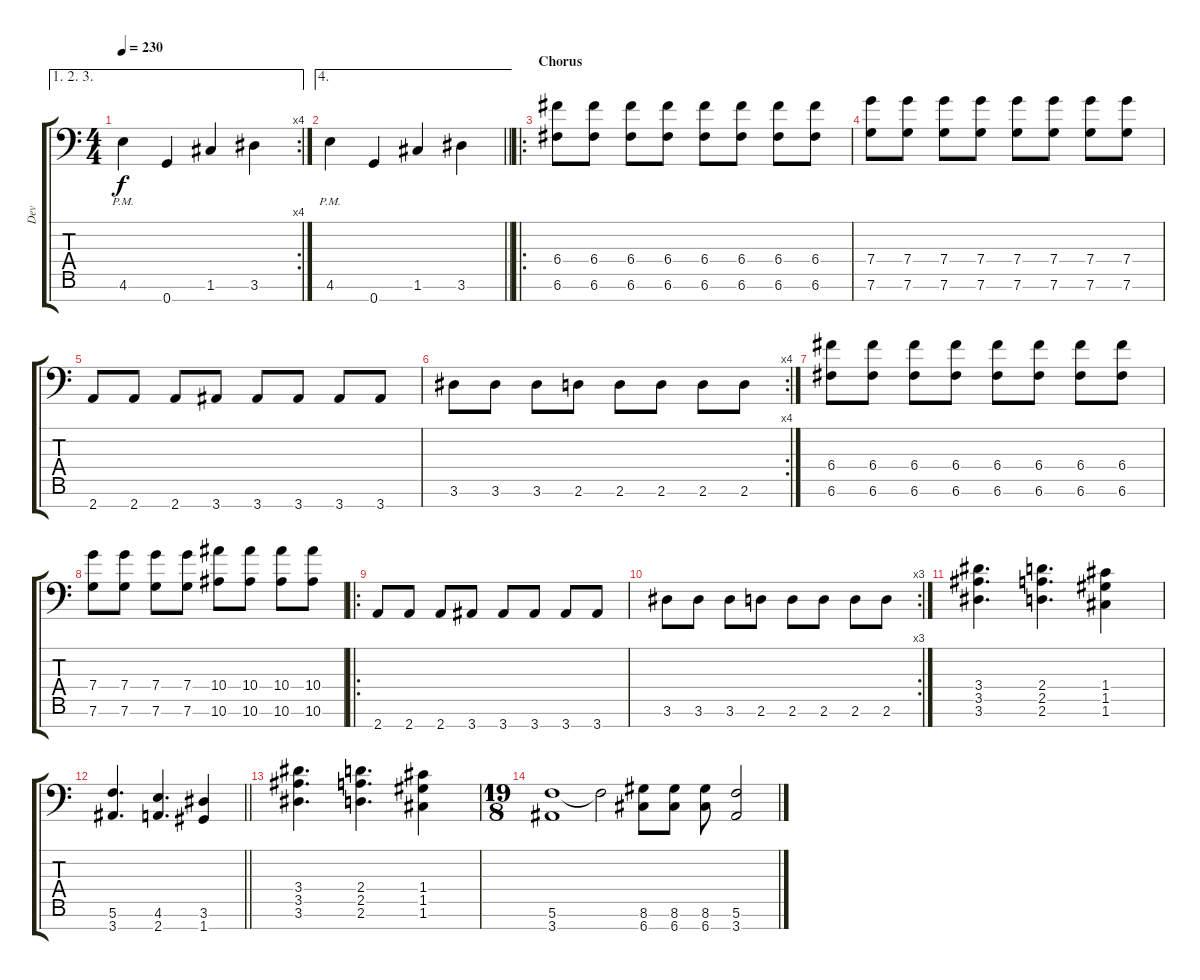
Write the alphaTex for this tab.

\track ("Dev " "Dev ") {instrument distortionguitar}
\staff {score tabs}
\tuning (E4 C4 G3 C3 G2 C2 G1) {hide}
\ae (1 2 3)
\rc 4
\ts (4 4)
\tempo 230
\clef f4
\ks c
4.6{pm}.4{dy f} 0.7.4 1.6.4 3.6.4 |
\ae 4
\barLineRight lightlight
4.6{pm}.4 0.7.4 1.6.4 3.6.4 |
\ro
\section ("" "Chorus")
(6.4 6.6).8 (6.4 6.6).8 (6.4 6.6).8 (6.4 6.6).8 (6.4 6.6).8 (6.4 6.6).8 (6.4 6.6).8 (6.4 6.6).8 |
(7.4 7.6).8 (7.4 7.6).8 (7.4 7.6).8 (7.4 7.6).8 (7.4 7.6).8 (7.4 7.6).8 (7.4 7.6).8 (7.4 7.6).8 |
2.7.8 2.7.8 2.7.8 3.7.8 3.7.8 3.7.8 3.7.8 3.7.8 |
\rc 4
3.6.8 3.6.8 3.6.8 2.6.8 2.6.8 2.6.8 2.6.8 2.6.8 |
(6.4 6.6).8 (6.4 6.6).8 (6.4 6.6).8 (6.4 6.6).8 (6.4 6.6).8 (6.4 6.6).8 (6.4 6.6).8 (6.4 6.6).8 |
(7.4 7.6).8 (7.4 7.6).8 (7.4 7.6).8 (7.4 7.6).8 (10.4 10.6).8 (10.4 10.6).8 (10.4 10.6).8 (10.4 10.6).8 |
\ro
2.7.8 2.7.8 2.7.8 3.7.8 3.7.8 3.7.8 3.7.8 3.7.8 |
\rc 3
3.6.8 3.6.8 3.6.8 2.6.8 2.6.8 2.6.8 2.6.8 2.6.8 |
(3.4 3.5 3.6).4{d} (2.4 2.5 2.6).4{d} (1.4 1.5 1.6).4 |
\barLineRight lightlight
(5.6 3.7).4{d} (4.6 2.7).4{d} (3.6 1.7).4 |
(3.4 3.5 3.6).4{d} (2.4 2.5 2.6).4{d} (1.4 1.5 1.6).4 |
\ts (19 8)
(5.6 3.7).1 5.6{t}.2 (8.6 6.7).8 (8.6 6.7).8 (8.6 6.7).8 (5.6 3.7).2
